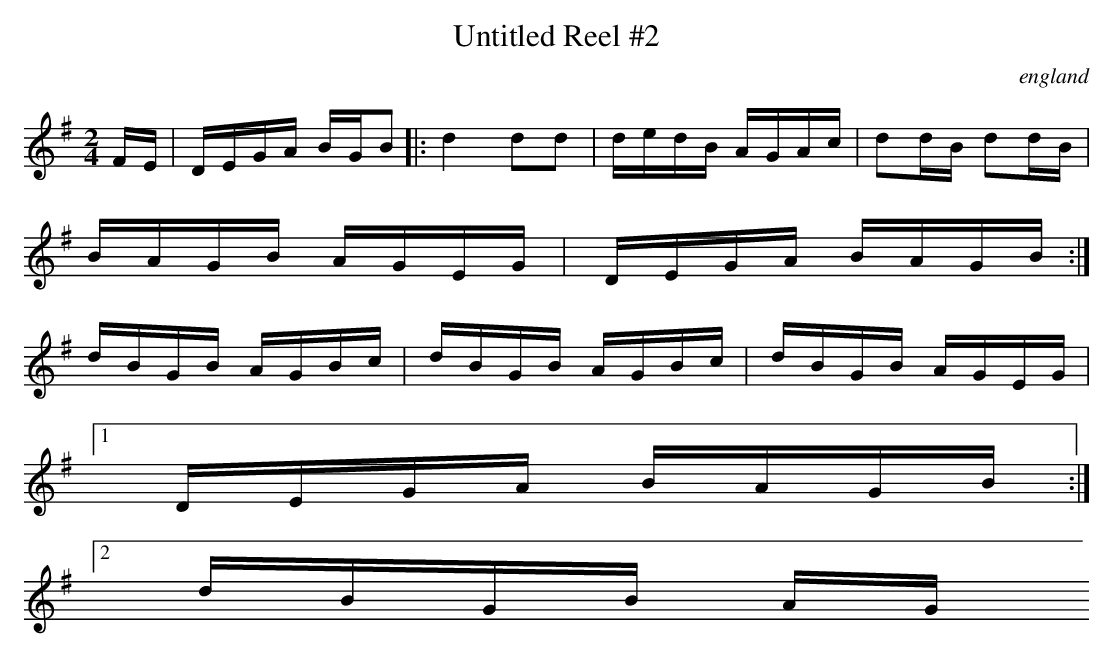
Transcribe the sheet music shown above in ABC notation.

X:1
T:Untitled Reel #2
O:england
M:2/4
L:1/16
K:G
FE|DEGA BGB2|:d4 d2d2|dedB AGAc|d2dB d2dB|
BAGB AGEG|DEGA BAGB :|
dBGB AGBc|dBGB AGBc|dBGB AGEG|
[1 DEGA BAGB :|
[2 dBGB AG
